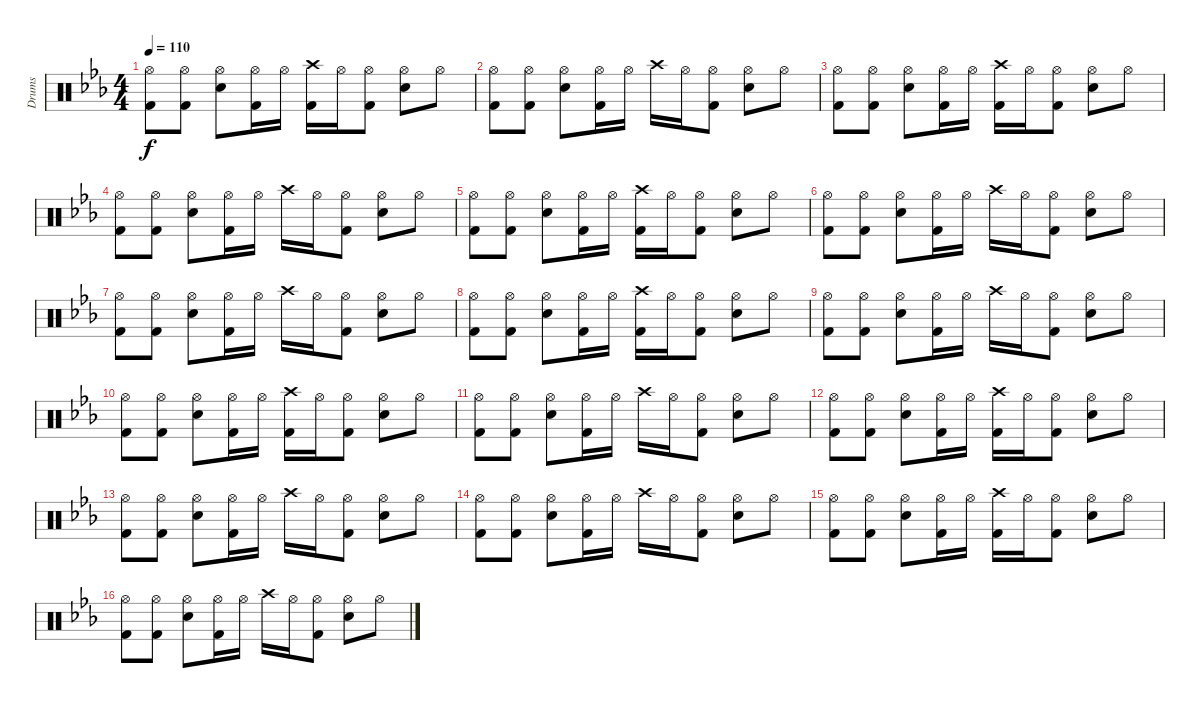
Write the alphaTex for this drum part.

\track ("Drums" "Drums") {instrument percussion}
\staff {score}
\articulation defaults
\ts (4 4)
\tempo 110
\clef neutral
\ks eb
("Hi-Hat (open)" "Kick (hit) 2").8{dy f} ("Hi-Hat (open)" "Kick (hit) 2").8 ("Hi-Hat (open)" "Snare (hit) 2").8 ("Hi-Hat (open)" "Kick (hit) 2").16 "Hi-Hat (open)".16 ("Crash high (hit)" "Kick (hit) 2").16 "Hi-Hat (open)".16 ("Hi-Hat (open)" "Kick (hit) 2").8 ("Hi-Hat (open)" "Snare (hit) 2").8 "Hi-Hat (open)".8 |
("Hi-Hat (open)" "Kick (hit) 2").8 ("Hi-Hat (open)" "Kick (hit) 2").8 ("Hi-Hat (open)" "Snare (hit) 2").8 ("Hi-Hat (open)" "Kick (hit) 2").16 "Hi-Hat (open)".16 "Crash high (hit)".16 "Hi-Hat (open)".16 ("Hi-Hat (open)" "Kick (hit) 2").8 ("Hi-Hat (open)" "Snare (hit) 2").8 "Hi-Hat (open)".8 |
("Hi-Hat (open)" "Kick (hit) 2").8 ("Hi-Hat (open)" "Kick (hit) 2").8 ("Hi-Hat (open)" "Snare (hit) 2").8 ("Hi-Hat (open)" "Kick (hit) 2").16 "Hi-Hat (open)".16 ("Crash high (hit)" "Kick (hit) 2").16 "Hi-Hat (open)".16 ("Hi-Hat (open)" "Kick (hit) 2").8 ("Hi-Hat (open)" "Snare (hit) 2").8 "Hi-Hat (open)".8 |
("Hi-Hat (open)" "Kick (hit) 2").8 ("Hi-Hat (open)" "Kick (hit) 2").8 ("Hi-Hat (open)" "Snare (hit) 2").8 ("Hi-Hat (open)" "Kick (hit) 2").16 "Hi-Hat (open)".16 "Crash high (hit)".16 "Hi-Hat (open)".16 ("Hi-Hat (open)" "Kick (hit) 2").8 ("Hi-Hat (open)" "Snare (hit) 2").8 "Hi-Hat (open)".8 |
("Hi-Hat (open)" "Kick (hit) 2").8 ("Hi-Hat (open)" "Kick (hit) 2").8 ("Hi-Hat (open)" "Snare (hit) 2").8 ("Hi-Hat (open)" "Kick (hit) 2").16 "Hi-Hat (open)".16 ("Crash high (hit)" "Kick (hit) 2").16 "Hi-Hat (open)".16 ("Hi-Hat (open)" "Kick (hit) 2").8 ("Hi-Hat (open)" "Snare (hit) 2").8 "Hi-Hat (open)".8 |
("Hi-Hat (open)" "Kick (hit) 2").8 ("Hi-Hat (open)" "Kick (hit) 2").8 ("Hi-Hat (open)" "Snare (hit) 2").8 ("Hi-Hat (open)" "Kick (hit) 2").16 "Hi-Hat (open)".16 "Crash high (hit)".16 "Hi-Hat (open)".16 ("Hi-Hat (open)" "Kick (hit) 2").8 ("Hi-Hat (open)" "Snare (hit) 2").8 "Hi-Hat (open)".8 |
("Hi-Hat (open)" "Kick (hit) 2").8 ("Hi-Hat (open)" "Kick (hit) 2").8 ("Hi-Hat (open)" "Snare (hit) 2").8 ("Hi-Hat (open)" "Kick (hit) 2").16 "Hi-Hat (open)".16 "Crash high (hit)".16 "Hi-Hat (open)".16 ("Hi-Hat (open)" "Kick (hit) 2").8 ("Hi-Hat (open)" "Snare (hit) 2").8 "Hi-Hat (open)".8 |
("Hi-Hat (open)" "Kick (hit) 2").8 ("Hi-Hat (open)" "Kick (hit) 2").8 ("Hi-Hat (open)" "Snare (hit) 2").8 ("Hi-Hat (open)" "Kick (hit) 2").16 "Hi-Hat (open)".16 ("Crash high (hit)" "Kick (hit) 2").16 "Hi-Hat (open)".16 ("Hi-Hat (open)" "Kick (hit) 2").8 ("Hi-Hat (open)" "Snare (hit) 2").8 "Hi-Hat (open)".8 |
("Hi-Hat (open)" "Kick (hit) 2").8 ("Hi-Hat (open)" "Kick (hit) 2").8 ("Hi-Hat (open)" "Snare (hit) 2").8 ("Hi-Hat (open)" "Kick (hit) 2").16 "Hi-Hat (open)".16 "Crash high (hit)".16 "Hi-Hat (open)".16 ("Hi-Hat (open)" "Kick (hit) 2").8 ("Hi-Hat (open)" "Snare (hit) 2").8 "Hi-Hat (open)".8 |
("Hi-Hat (open)" "Kick (hit) 2").8 ("Hi-Hat (open)" "Kick (hit) 2").8 ("Hi-Hat (open)" "Snare (hit) 2").8 ("Hi-Hat (open)" "Kick (hit) 2").16 "Hi-Hat (open)".16 ("Crash high (hit)" "Kick (hit) 2").16 "Hi-Hat (open)".16 ("Hi-Hat (open)" "Kick (hit) 2").8 ("Hi-Hat (open)" "Snare (hit) 2").8 "Hi-Hat (open)".8 |
("Hi-Hat (open)" "Kick (hit) 2").8 ("Hi-Hat (open)" "Kick (hit) 2").8 ("Hi-Hat (open)" "Snare (hit) 2").8 ("Hi-Hat (open)" "Kick (hit) 2").16 "Hi-Hat (open)".16 "Crash high (hit)".16 "Hi-Hat (open)".16 ("Hi-Hat (open)" "Kick (hit) 2").8 ("Hi-Hat (open)" "Snare (hit) 2").8 "Hi-Hat (open)".8 |
("Hi-Hat (open)" "Kick (hit) 2").8 ("Hi-Hat (open)" "Kick (hit) 2").8 ("Hi-Hat (open)" "Snare (hit) 2").8 ("Hi-Hat (open)" "Kick (hit) 2").16 "Hi-Hat (open)".16 ("Crash high (hit)" "Kick (hit) 2").16 "Hi-Hat (open)".16 ("Hi-Hat (open)" "Kick (hit) 2").8 ("Hi-Hat (open)" "Snare (hit) 2").8 "Hi-Hat (open)".8 |
("Hi-Hat (open)" "Kick (hit) 2").8 ("Hi-Hat (open)" "Kick (hit) 2").8 ("Hi-Hat (open)" "Snare (hit) 2").8 ("Hi-Hat (open)" "Kick (hit) 2").16 "Hi-Hat (open)".16 "Crash high (hit)".16 "Hi-Hat (open)".16 ("Hi-Hat (open)" "Kick (hit) 2").8 ("Hi-Hat (open)" "Snare (hit) 2").8 "Hi-Hat (open)".8 |
("Hi-Hat (open)" "Kick (hit) 2").8 ("Hi-Hat (open)" "Kick (hit) 2").8 ("Hi-Hat (open)" "Snare (hit) 2").8 ("Hi-Hat (open)" "Kick (hit) 2").16 "Hi-Hat (open)".16 "Crash high (hit)".16 "Hi-Hat (open)".16 ("Hi-Hat (open)" "Kick (hit) 2").8 ("Hi-Hat (open)" "Snare (hit) 2").8 "Hi-Hat (open)".8 |
("Hi-Hat (open)" "Kick (hit) 2").8 ("Hi-Hat (open)" "Kick (hit) 2").8 ("Hi-Hat (open)" "Snare (hit) 2").8 ("Hi-Hat (open)" "Kick (hit) 2").16 "Hi-Hat (open)".16 ("Crash high (hit)" "Kick (hit) 2").16 "Hi-Hat (open)".16 ("Hi-Hat (open)" "Kick (hit) 2").8 ("Hi-Hat (open)" "Snare (hit) 2").8 "Hi-Hat (open)".8 |
("Hi-Hat (open)" "Kick (hit) 2").8 ("Hi-Hat (open)" "Kick (hit) 2").8 ("Hi-Hat (open)" "Snare (hit) 2").8 ("Hi-Hat (open)" "Kick (hit) 2").16 "Hi-Hat (open)".16 "Crash high (hit)".16 "Hi-Hat (open)".16 ("Hi-Hat (open)" "Kick (hit) 2").8 ("Hi-Hat (open)" "Snare (hit) 2").8 "Hi-Hat (open)".8
